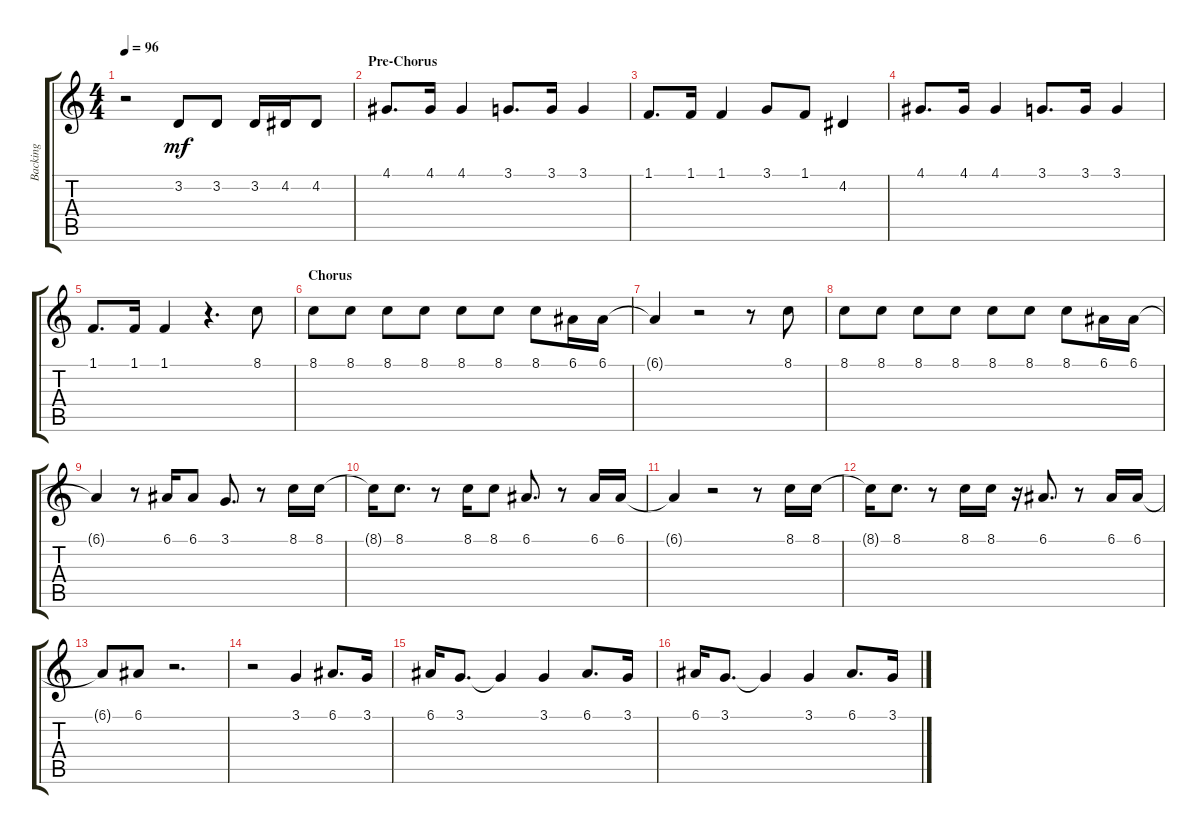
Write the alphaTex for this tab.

\track ("Backing" "Backing") {instrument voiceoohs}
\staff {score tabs}
\tuning (E4 B3 G3 D3 A2 E2) {hide}
\ts (4 4)
\tempo 96
\clef g2
\ks aminor
r.2{dy mf} 3.2.8 3.2.8 3.2.16 4.2.16 4.2.8 |
\section ("" "Pre-Chorus")
4.1.8{d} 4.1.16 4.1.4 3.1.8{d} 3.1.16 3.1.4 |
1.1.8{d} 1.1.16 1.1.4 3.1.8 1.1.8 4.2.4 |
4.1.8{d} 4.1.16 4.1.4 3.1.8{d} 3.1.16 3.1.4 |
1.1.8{d} 1.1.16 1.1.4 r.4{d} 8.1.8 |
\section ("" "Chorus")
8.1.8 8.1.8 8.1.8 8.1.8 8.1.8 8.1.8 8.1.8 6.1.16 6.1.16 |
6.1{t}.4 r.2 r.8 8.1.8 |
8.1.8 8.1.8 8.1.8 8.1.8 8.1.8 8.1.8 8.1.8 6.1.16 6.1.16 |
6.1{t}.4 r.8 6.1.16 6.1.8 3.1.8{d} r.8 8.1.16 8.1.16 |
8.1{t}.16 8.1.8{d} r.8 8.1.16 8.1.8 6.1.8{d} r.8 6.1.16 6.1.16 |
6.1{t}.4 r.2 r.8 8.1.16 8.1.16 |
8.1{t}.16 8.1.8{d} r.8 8.1.16 8.1.16 r.16 6.1.8{d} r.8 6.1.16 6.1.16 |
6.1{t}.8 6.1.8 r.2{d} |
r.2 3.1.4 6.1.8{d} 3.1.16 |
6.1.16 3.1.8{d} 3.1{t}.4 3.1.4 6.1.8{d} 3.1.16 |
6.1.16 3.1.8{d} 3.1{t}.4 3.1.4 6.1.8{d} 3.1.16
